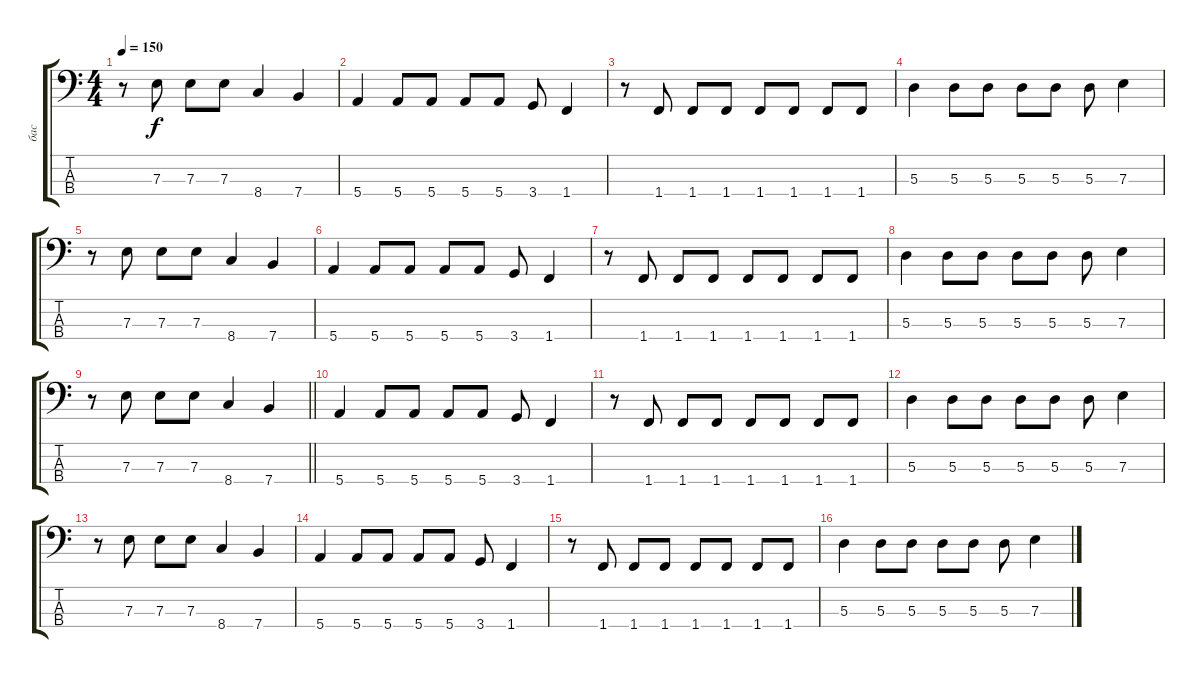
\track ("бас" "бас") {instrument slapbass2}
\staff {score tabs}
\tuning (G2 D2 A1 E1) {hide}
\ts (4 4)
\tempo 150
\clef f4
\ks c
r.8{dy f} 7.3.8 7.3.8 7.3.8 8.4.4 7.4.4 |
5.4.4 5.4.8 5.4.8 5.4.8 5.4.8 3.4.8 1.4.4 |
r.8 1.4.8 1.4.8 1.4.8 1.4.8 1.4.8 1.4.8 1.4.8 |
5.3.4 5.3.8 5.3.8 5.3.8 5.3.8 5.3.8 7.3.4 |
r.8 7.3.8 7.3.8 7.3.8 8.4.4 7.4.4 |
5.4.4 5.4.8 5.4.8 5.4.8 5.4.8 3.4.8 1.4.4 |
r.8 1.4.8 1.4.8 1.4.8 1.4.8 1.4.8 1.4.8 1.4.8 |
5.3.4 5.3.8 5.3.8 5.3.8 5.3.8 5.3.8 7.3.4 |
\barLineRight lightlight
r.8 7.3.8 7.3.8 7.3.8 8.4.4 7.4.4 |
5.4.4 5.4.8 5.4.8 5.4.8 5.4.8 3.4.8 1.4.4 |
r.8 1.4.8 1.4.8 1.4.8 1.4.8 1.4.8 1.4.8 1.4.8 |
5.3.4 5.3.8 5.3.8 5.3.8 5.3.8 5.3.8 7.3.4 |
r.8 7.3.8 7.3.8 7.3.8 8.4.4 7.4.4 |
5.4.4 5.4.8 5.4.8 5.4.8 5.4.8 3.4.8 1.4.4 |
r.8 1.4.8 1.4.8 1.4.8 1.4.8 1.4.8 1.4.8 1.4.8 |
5.3.4 5.3.8 5.3.8 5.3.8 5.3.8 5.3.8 7.3.4
